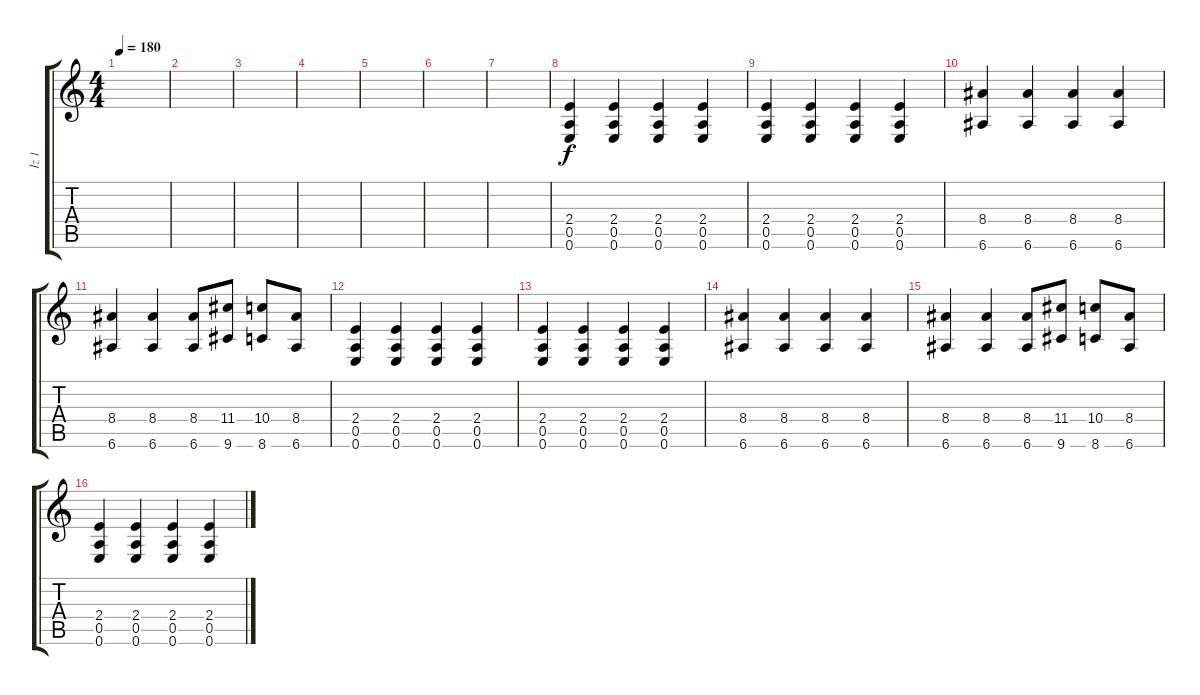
\track ("İz 1" "İz 1") {instrument distortionguitar}
\staff {score tabs}
\tuning (E4 B3 G3 D3 A2 E2) {hide}
\ts (4 4)
\tempo 180
\clef g2
\ks c
|
|
|
|
|
|
|
(2.4 0.5 0.6).4 (2.4 0.5 0.6).4 (2.4 0.5 0.6).4 (2.4 0.5 0.6).4 |
(2.4 0.5 0.6).4 (2.4 0.5 0.6).4 (2.4 0.5 0.6).4 (2.4 0.5 0.6).4 |
(8.4 6.6).4 (8.4 6.6).4 (8.4 6.6).4 (8.4 6.6).4 |
(8.4 6.6).4 (8.4 6.6).4 (8.4 6.6).8 (11.4 9.6).8 (10.4 8.6).8 (8.4 6.6).8 |
(2.4 0.5 0.6).4 (2.4 0.5 0.6).4 (2.4 0.5 0.6).4 (2.4 0.5 0.6).4 |
(2.4 0.5 0.6).4 (2.4 0.5 0.6).4 (2.4 0.5 0.6).4 (2.4 0.5 0.6).4 |
(8.4 6.6).4 (8.4 6.6).4 (8.4 6.6).4 (8.4 6.6).4 |
(8.4 6.6).4 (8.4 6.6).4 (8.4 6.6).8 (11.4 9.6).8 (10.4 8.6).8 (8.4 6.6).8 |
(2.4 0.5 0.6).4 (2.4 0.5 0.6).4 (2.4 0.5 0.6).4 (2.4 0.5 0.6).4
